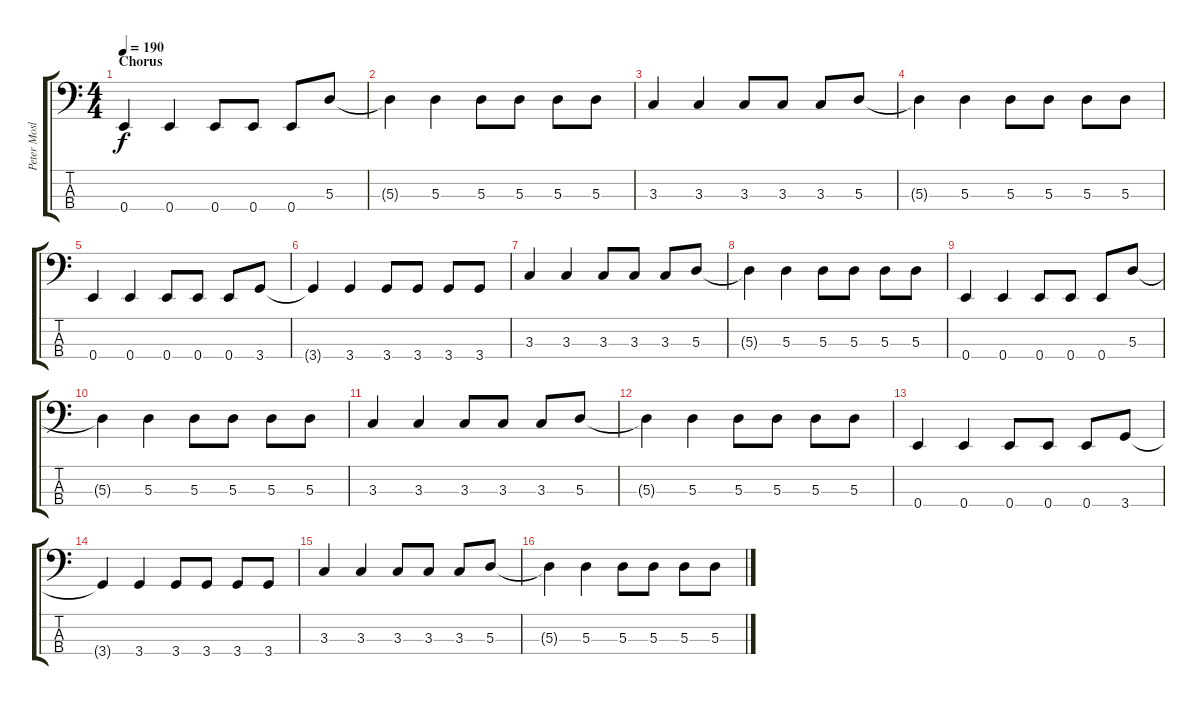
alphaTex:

\track ("Peter Mosley (Bass)" "Peter Mosl") {instrument electricbassfinger}
\staff {score tabs}
\tuning (G2 D2 A1 E1) {hide}
\ts (4 4)
\section ("" "Chorus")
\tempo 190
\clef f4
\ks c
0.4.4{dy f} 0.4.4 0.4.8 0.4.8 0.4.8 5.3.8 |
5.3{t}.4 5.3.4 5.3.8 5.3.8 5.3.8 5.3.8 |
3.3.4 3.3.4 3.3.8 3.3.8 3.3.8 5.3.8 |
5.3{t}.4 5.3.4 5.3.8 5.3.8 5.3.8 5.3.8 |
0.4.4 0.4.4 0.4.8 0.4.8 0.4.8 3.4.8 |
3.4{t}.4 3.4.4 3.4.8 3.4.8 3.4.8 3.4.8 |
3.3.4 3.3.4 3.3.8 3.3.8 3.3.8 5.3.8 |
5.3{t}.4 5.3.4 5.3.8 5.3.8 5.3.8 5.3.8 |
0.4.4 0.4.4 0.4.8 0.4.8 0.4.8 5.3.8 |
5.3{t}.4 5.3.4 5.3.8 5.3.8 5.3.8 5.3.8 |
3.3.4 3.3.4 3.3.8 3.3.8 3.3.8 5.3.8 |
5.3{t}.4 5.3.4 5.3.8 5.3.8 5.3.8 5.3.8 |
0.4.4 0.4.4 0.4.8 0.4.8 0.4.8 3.4.8 |
3.4{t}.4 3.4.4 3.4.8 3.4.8 3.4.8 3.4.8 |
3.3.4 3.3.4 3.3.8 3.3.8 3.3.8 5.3.8 |
5.3{t}.4 5.3.4 5.3.8 5.3.8 5.3.8 5.3.8
